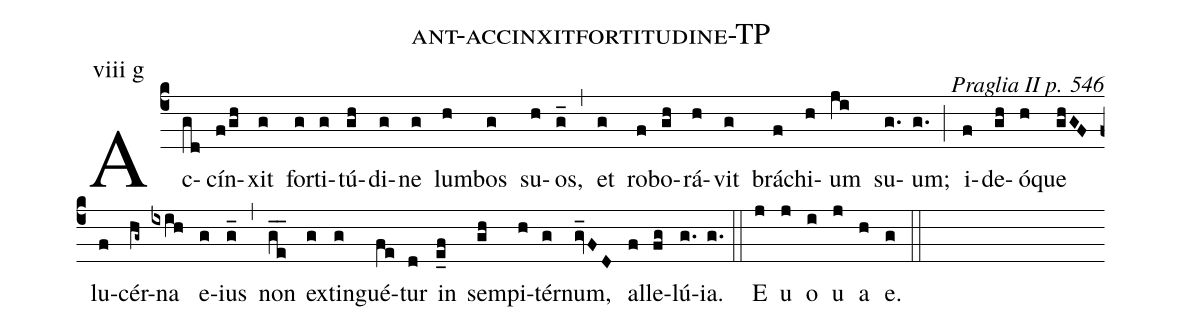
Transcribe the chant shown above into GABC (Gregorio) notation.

name: ant-accinxitfortitudine-TP;
commentary: Praglia II p. 546;
annotation: viii g;
%%
(c4)
Ac(gd)cín(f/gh)xit(g) for(g)ti(g)tú(gh)di(g)ne(g) lum(h)bos(g) su(h)os,(g_) (,) et(g) ro(f)bo(gh)rá(h)vit(g) brá(f)chi(h)um(ji) su(g.)um;(g.) (;) i(f)de(gh)ó(h)que(ghGF) lu(f)cér(hg~)na(ixih) e(g)ius(g_) (,) non(g_e_) ex(g)tin(g)gué(fe)tur(d) in(e_f) sem(gh)pi(h)tér(g)num,(gv_FD) al(f)le(fg)lú(g.)ia.(g.) (::) E(j) u(j) o(i) u(j) a(h) e.(g) (::)
